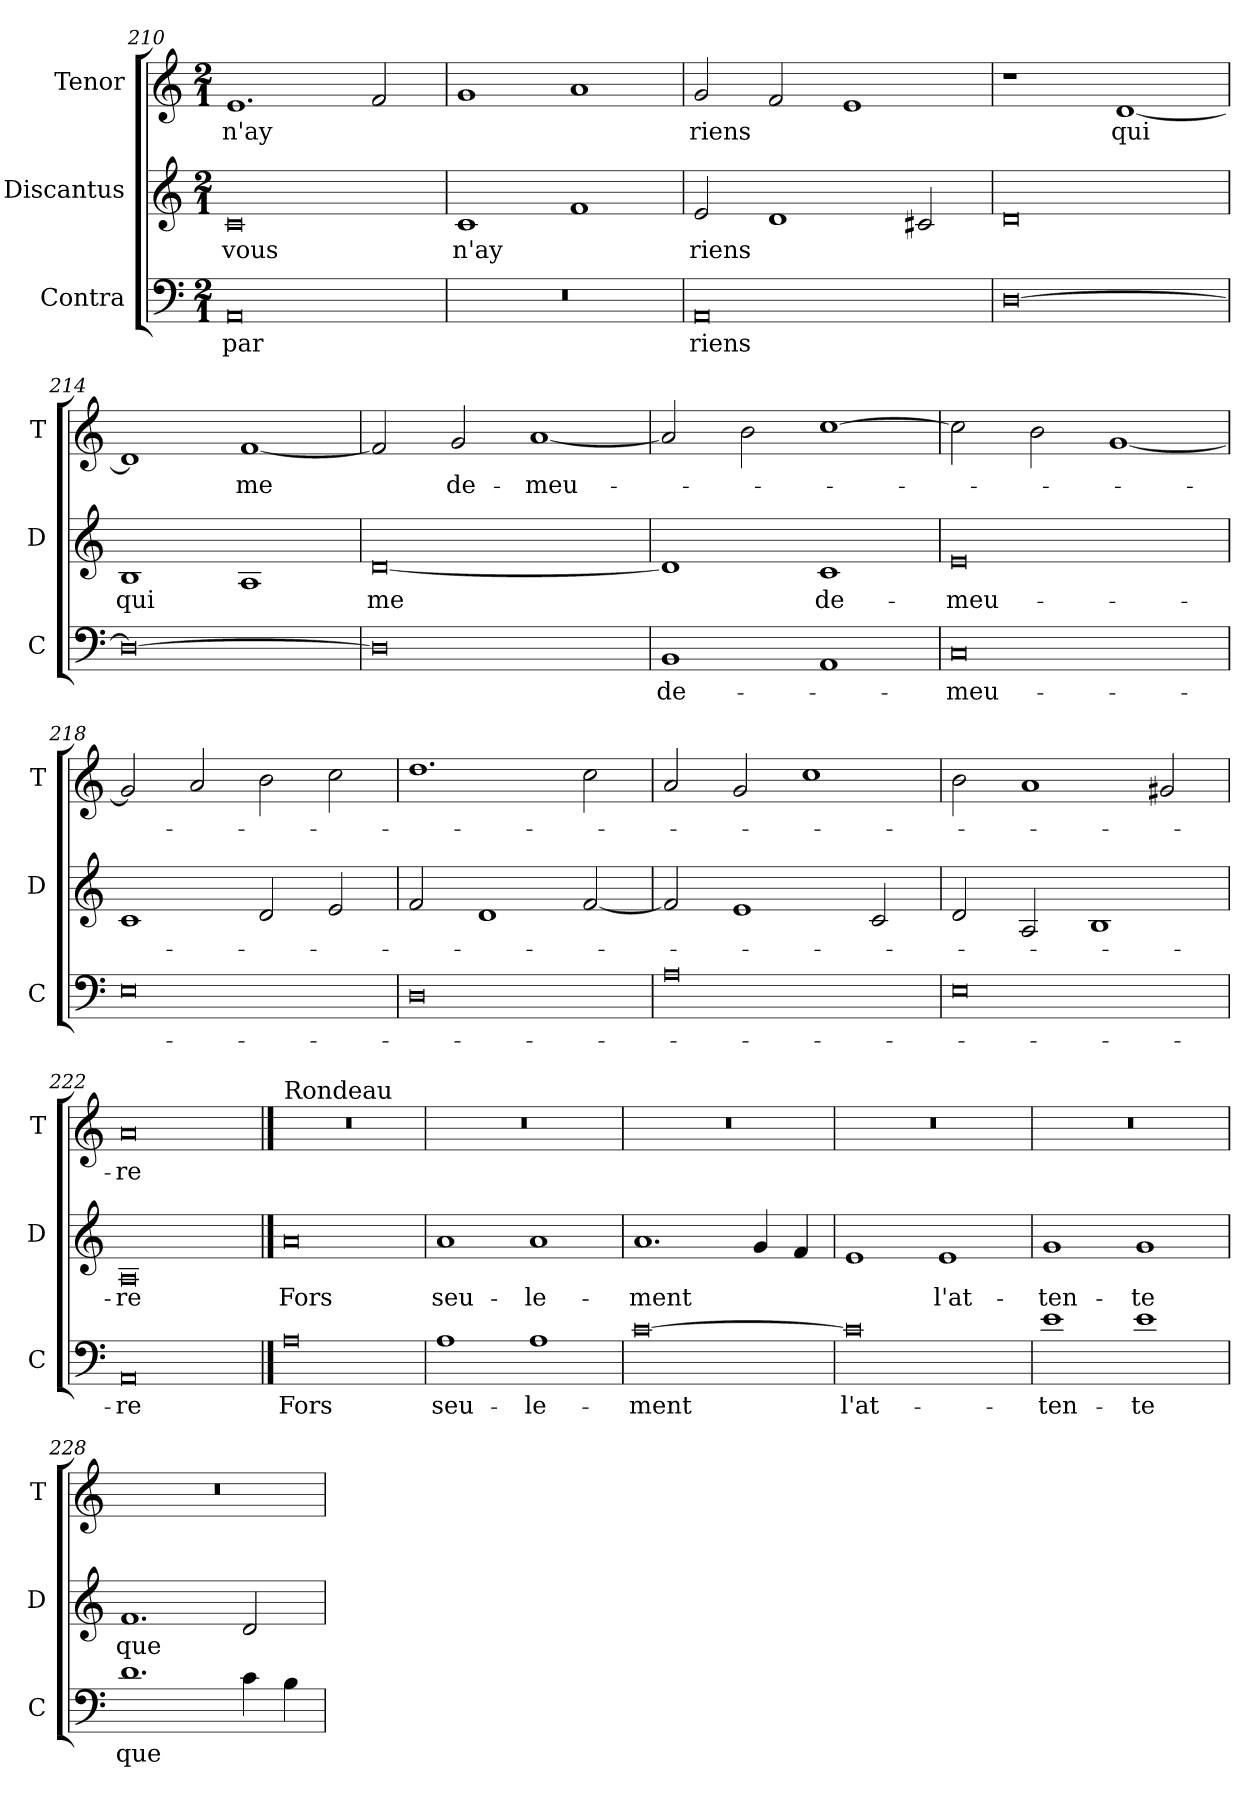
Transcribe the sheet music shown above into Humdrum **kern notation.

**kern	**text	**kern	**text	**kern	**text
*part3	*part3	*part2	*part2	*part1	*part1
*staff3	*staff3	*staff2	*staff2	*staff1	*staff1
*I"Contra	*	*I"Discantus	*	*I"Tenor	*
*I'C	*	*I'D	*	*I'T	*
*clefF4	*	*clefG2	*	*clefG2	*
*k[]	*	*k[]	*	*k[]	*
*M2/1	*	*M2/1	*	*M2/1	*
=210	=210	=210	=210	=210	=210
0AA	par	0c	vous	1.e	n'ay
.	.	.	.	2f/	.
=211	=211	=211	=211	=211	=211
0r	.	1c	n'ay	1g	.
.	.	1f	.	1a	.
=212	=212	=212	=212	=212	=212
0AA	riens	2e/	riens	2g/	riens
.	.	1d	.	2f/	.
.	.	.	.	1e	.
.	.	2c#X/	.	.	.
=213	=213	=213	=213	=213	=213
[0D	.	0d	.	1r	.
.	.	.	.	[1d	qui
=214	=214	=214	=214	=214	=214
0D_	.	1B	qui	1d]	.
.	.	1A	.	[1f	me
=215	=215	=215	=215	=215	=215
0D]	.	[0d	me	2f/]	.
.	.	.	.	2g/	de-
.	.	.	.	[1a	-meu-
=216	=216	=216	=216	=216	=216
1BB	de-	1d]	.	2a/]	.
.	.	.	.	2b\	.
1AA	.	1c	de-	[1cc	.
=217	=217	=217	=217	=217	=217
0C	-meu-	0e	-meu-	2cc\]	.
.	.	.	.	2b\	.
.	.	.	.	[1g	.
=218	=218	=218	=218	=218	=218
0E	.	1c	.	2g/]	.
.	.	.	.	2a/	.
.	.	2d/	.	2b\	.
.	.	2e/	.	2cc\	.
=219	=219	=219	=219	=219	=219
0D	.	2f/	.	1.dd	.
.	.	1d	.	.	.
.	.	[2f/	.	2cc\	.
=220	=220	=220	=220	=220	=220
0A	.	2f/]	.	2a/	.
.	.	1e	.	2g/	.
.	.	.	.	1cc	.
.	.	2c/	.	.	.
=221	=221	=221	=221	=221	=221
0E	.	2d/	.	2b\	.
.	.	2A/	.	1a	.
.	.	1B	.	.	.
.	.	.	.	2g#X/	.
=222	=222	=222	=222	=222	=222
0AA	-re	0A	-re	0a	-re
==223	==223	==223	==223	==223	==223
!	!	!	!	!LO:TX:a:t=Rondeau	!
0A	Fors	0a	Fors	0r	.
=224	=224	=224	=224	=224	=224
1A	seu-	1a	seu-	0r	.
1A	-le-	1a	-le-	.	.
=225	=225	=225	=225	=225	=225
[0c	-ment	1.a	-ment	0r	.
.	.	4g/	.	.	.
.	.	4f/	.	.	.
=226	=226	=226	=226	=226	=226
0c]	l'at-	1e	.	0r	.
.	.	1e	l'at-	.	.
=227	=227	=227	=227	=227	=227
1e	-ten-	1g	-ten-	0r	.
1e	-te	1g	-te	.	.
=228	=228	=228	=228	=228	=228
1.d	que	1.f	que	0r	.
4c\	.	2d/	.	.	.
4B\	.	.	.	.	.
=	=	=	=	=	=
*-	*-	*-	*-	*-	*-
